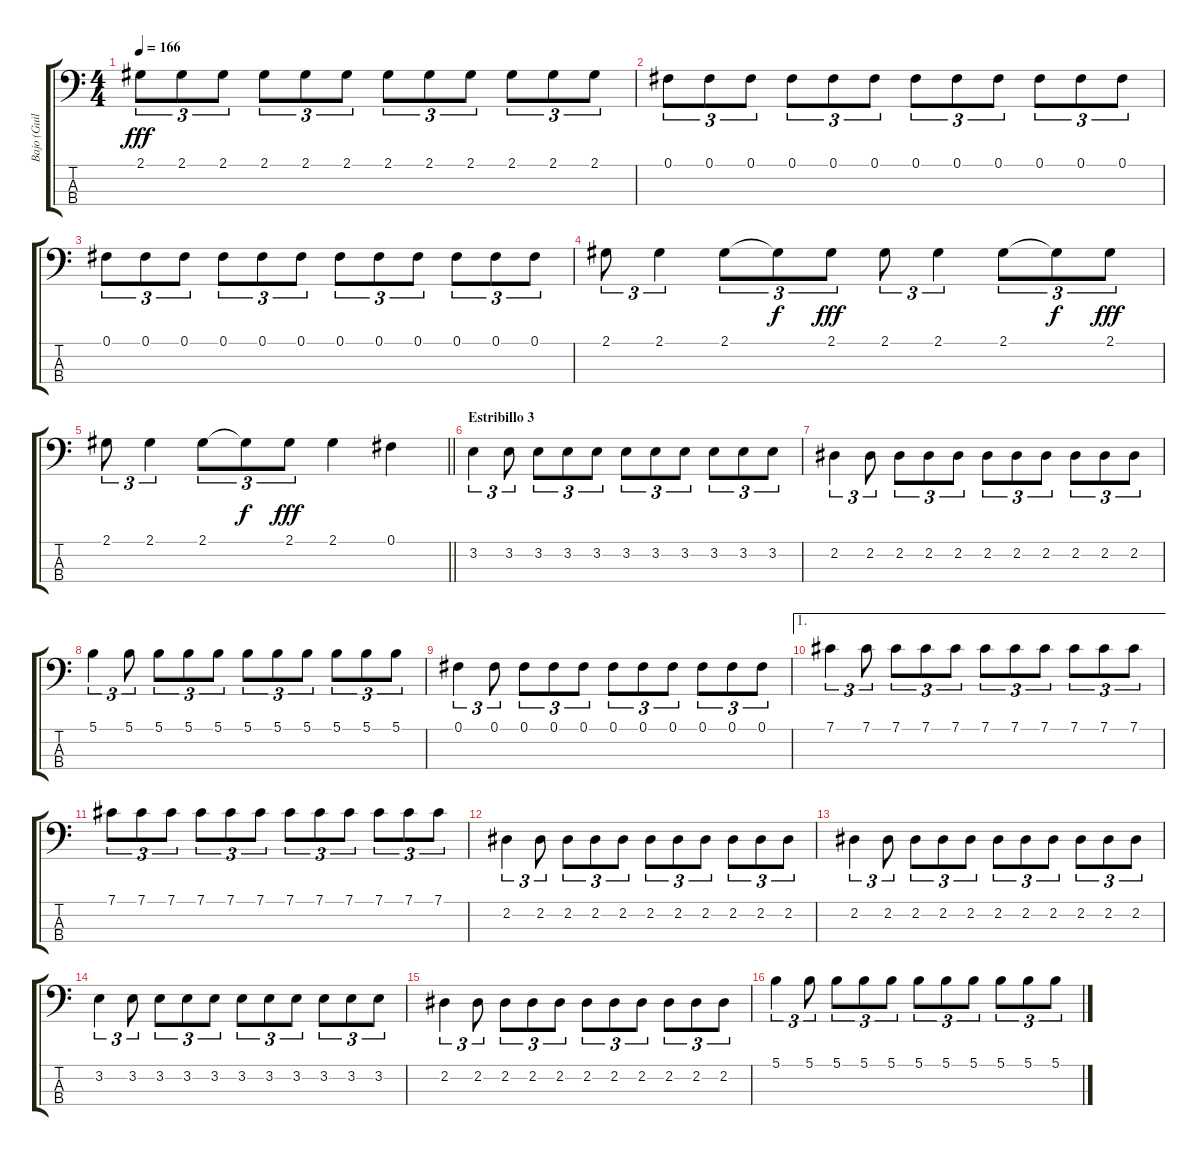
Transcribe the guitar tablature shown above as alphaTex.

\track ("Bajo (Guillermo Sánchez)" "Bajo (Guil") {instrument electricbassfinger}
\staff {score tabs}
\tuning (Gb2 Db2 Ab1 Eb1) {hide}
\ts (4 4)
\tempo 166
\clef f4
\ks c
2.1.8{tu (3 2) dy fff} 2.1.8{tu (3 2)} 2.1.8{tu (3 2)} 2.1.8{tu (3 2)} 2.1.8{tu (3 2)} 2.1.8{tu (3 2)} 2.1.8{tu (3 2)} 2.1.8{tu (3 2)} 2.1.8{tu (3 2)} 2.1.8{tu (3 2)} 2.1.8{tu (3 2)} 2.1.8{tu (3 2)} |
0.1.8{tu (3 2)} 0.1.8{tu (3 2)} 0.1.8{tu (3 2)} 0.1.8{tu (3 2)} 0.1.8{tu (3 2)} 0.1.8{tu (3 2)} 0.1.8{tu (3 2)} 0.1.8{tu (3 2)} 0.1.8{tu (3 2)} 0.1.8{tu (3 2)} 0.1.8{tu (3 2)} 0.1.8{tu (3 2)} |
0.1.8{tu (3 2)} 0.1.8{tu (3 2)} 0.1.8{tu (3 2)} 0.1.8{tu (3 2)} 0.1.8{tu (3 2)} 0.1.8{tu (3 2)} 0.1.8{tu (3 2)} 0.1.8{tu (3 2)} 0.1.8{tu (3 2)} 0.1.8{tu (3 2)} 0.1.8{tu (3 2)} 0.1.8{tu (3 2)} |
2.1.8{tu (3 2)} 2.1.4{tu (3 2)} 2.1.8{tu (3 2)} 2.1{t}.8{tu (3 2) dy f} 2.1.8{tu (3 2) dy fff} 2.1.8{tu (3 2)} 2.1.4{tu (3 2)} 2.1.8{tu (3 2)} 2.1{t}.8{tu (3 2) dy f} 2.1.8{tu (3 2) dy fff} |
\barLineRight lightlight
2.1.8{tu (3 2)} 2.1.4{tu (3 2)} 2.1.8{tu (3 2)} 2.1{t}.8{tu (3 2) dy f} 2.1.8{tu (3 2) dy fff} 2.1.4 0.1.4 |
\section ("" "Estribillo 3")
3.2.4{tu (3 2)} 3.2.8{tu (3 2)} 3.2.8{tu (3 2)} 3.2.8{tu (3 2)} 3.2.8{tu (3 2)} 3.2.8{tu (3 2)} 3.2.8{tu (3 2)} 3.2.8{tu (3 2)} 3.2.8{tu (3 2)} 3.2.8{tu (3 2)} 3.2.8{tu (3 2)} |
2.2.4{tu (3 2)} 2.2.8{tu (3 2)} 2.2.8{tu (3 2)} 2.2.8{tu (3 2)} 2.2.8{tu (3 2)} 2.2.8{tu (3 2)} 2.2.8{tu (3 2)} 2.2.8{tu (3 2)} 2.2.8{tu (3 2)} 2.2.8{tu (3 2)} 2.2.8{tu (3 2)} |
5.1.4{tu (3 2)} 5.1.8{tu (3 2)} 5.1.8{tu (3 2)} 5.1.8{tu (3 2)} 5.1.8{tu (3 2)} 5.1.8{tu (3 2)} 5.1.8{tu (3 2)} 5.1.8{tu (3 2)} 5.1.8{tu (3 2)} 5.1.8{tu (3 2)} 5.1.8{tu (3 2)} |
0.1.4{tu (3 2)} 0.1.8{tu (3 2)} 0.1.8{tu (3 2)} 0.1.8{tu (3 2)} 0.1.8{tu (3 2)} 0.1.8{tu (3 2)} 0.1.8{tu (3 2)} 0.1.8{tu (3 2)} 0.1.8{tu (3 2)} 0.1.8{tu (3 2)} 0.1.8{tu (3 2)} |
\ae 1
7.1.4{tu (3 2)} 7.1.8{tu (3 2)} 7.1.8{tu (3 2)} 7.1.8{tu (3 2)} 7.1.8{tu (3 2)} 7.1.8{tu (3 2)} 7.1.8{tu (3 2)} 7.1.8{tu (3 2)} 7.1.8{tu (3 2)} 7.1.8{tu (3 2)} 7.1.8{tu (3 2)} |
7.1.8{tu (3 2)} 7.1.8{tu (3 2)} 7.1.8{tu (3 2)} 7.1.8{tu (3 2)} 7.1.8{tu (3 2)} 7.1.8{tu (3 2)} 7.1.8{tu (3 2)} 7.1.8{tu (3 2)} 7.1.8{tu (3 2)} 7.1.8{tu (3 2)} 7.1.8{tu (3 2)} 7.1.8{tu (3 2)} |
2.2.4{tu (3 2)} 2.2.8{tu (3 2)} 2.2.8{tu (3 2)} 2.2.8{tu (3 2)} 2.2.8{tu (3 2)} 2.2.8{tu (3 2)} 2.2.8{tu (3 2)} 2.2.8{tu (3 2)} 2.2.8{tu (3 2)} 2.2.8{tu (3 2)} 2.2.8{tu (3 2)} |
2.2.4{tu (3 2)} 2.2.8{tu (3 2)} 2.2.8{tu (3 2)} 2.2.8{tu (3 2)} 2.2.8{tu (3 2)} 2.2.8{tu (3 2)} 2.2.8{tu (3 2)} 2.2.8{tu (3 2)} 2.2.8{tu (3 2)} 2.2.8{tu (3 2)} 2.2.8{tu (3 2)} |
3.2.4{tu (3 2)} 3.2.8{tu (3 2)} 3.2.8{tu (3 2)} 3.2.8{tu (3 2)} 3.2.8{tu (3 2)} 3.2.8{tu (3 2)} 3.2.8{tu (3 2)} 3.2.8{tu (3 2)} 3.2.8{tu (3 2)} 3.2.8{tu (3 2)} 3.2.8{tu (3 2)} |
2.2.4{tu (3 2)} 2.2.8{tu (3 2)} 2.2.8{tu (3 2)} 2.2.8{tu (3 2)} 2.2.8{tu (3 2)} 2.2.8{tu (3 2)} 2.2.8{tu (3 2)} 2.2.8{tu (3 2)} 2.2.8{tu (3 2)} 2.2.8{tu (3 2)} 2.2.8{tu (3 2)} |
5.1.4{tu (3 2)} 5.1.8{tu (3 2)} 5.1.8{tu (3 2)} 5.1.8{tu (3 2)} 5.1.8{tu (3 2)} 5.1.8{tu (3 2)} 5.1.8{tu (3 2)} 5.1.8{tu (3 2)} 5.1.8{tu (3 2)} 5.1.8{tu (3 2)} 5.1.8{tu (3 2)}
